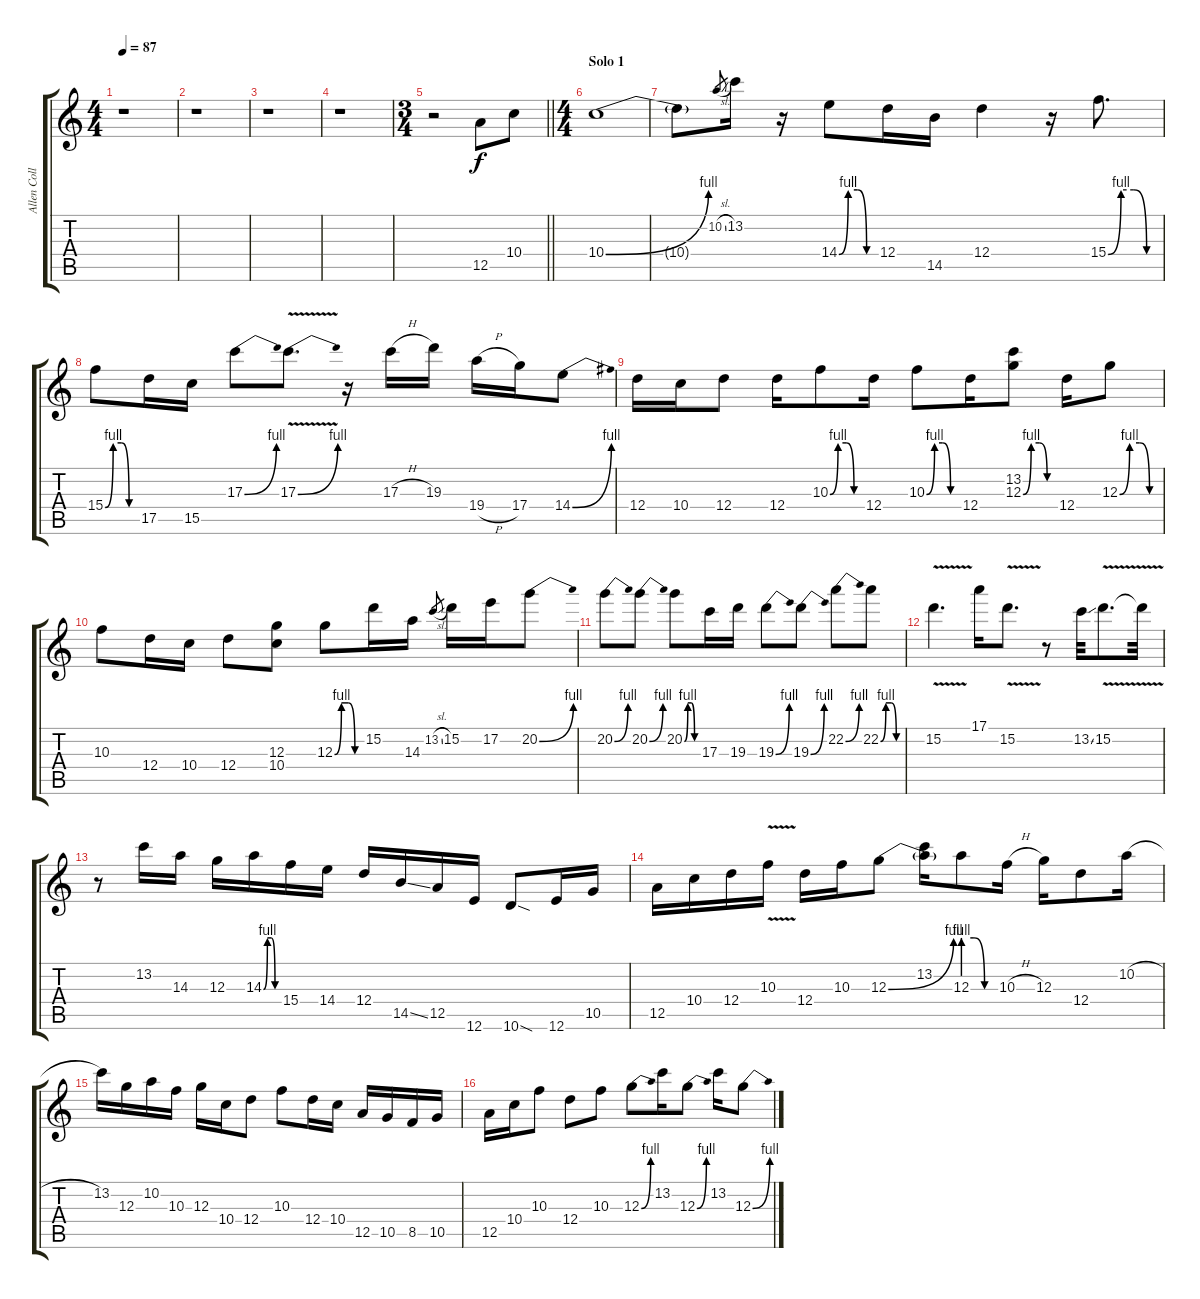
\track ("Allen Collins" "Allen Coll") {instrument overdrivenguitar}
\staff {score tabs}
\tuning (E4 B3 G3 D3 A2 E2) {hide}
\ts (4 4)
\tempo 87
\clef g2
\ks c
r.1{dy f} |
r.1 |
r.1 |
r.1 |
\ts (3 4)
\barLineRight lightlight
r.2 12.5.8 10.4.8 |
\ts (4 4)
\section ("" "Solo 1")
10.4{be (bend 0 0 60 4)}.1 |
10.4{t}.8 10.2{sl}.8{gr} 13.2.16 r.16 14.4{be (custom 0 0 15 4 30 4 45 0 60 0)}.8 12.4.16 14.5.16 12.4.4 r.16 15.4{be (custom 0 0 15 4 30 4 45 0 60 0)}.8{d} |
15.4{be (custom 0 0 15 4 30 4 45 0 60 0)}.8 17.5.16 15.5.16 17.3{be (bend 0 0 60 4)}.8 17.3{be (bend 0 0 60 4) v}.8{d} r.16 17.3{h}.16 19.3.16 19.4{h}.16 17.4.16 14.4{be (bend 0 0 60 4)}.8 |
12.4.16 10.4.16 12.4.8 12.4.16 10.3{be (custom 0 0 15 4 30 4 45 0 60 0)}.8 12.4.16 10.3{be (custom 0 0 15 4 30 4 45 0 60 0)}.8 12.4.16 (13.2 12.3{be (custom 0 0 15 4 30 4 45 0 60 0)}).8 12.4.16 12.3{be (custom 0 0 15 4 30 4 45 0 60 0)}.8 |
10.3.8 12.4.16 10.4.16 12.4.8 (12.3 10.4).8 12.3{be (custom 0 0 15 4 30 4 45 0 60 0)}.8 15.2.16 14.3.16 13.2{sl}.8{gr} 15.2.16 17.2.16 20.2{be (bend 0 0 60 4)}.8 |
20.2{be (bend 0 0 60 4)}.8 20.2{be (bend 0 0 60 4)}.8 20.2{be (custom 0 0 15 4 30 4 45 0 60 0)}.8 17.3.16 19.3.16 19.3{be (bend 0 0 60 4)}.8 19.3{be (bend 0 0 60 4)}.8 22.2{be (bend 0 0 60 4)}.8 22.2{be (custom 0 0 15 4 30 4 45 0 60 0)}.8 |
15.2{v}.4{d} 17.1.16 15.2{v}.8{d} r.8 13.2{ss}.32 15.2{v}.8{d} 15.2{t}.32 |
r.8 13.2.16 14.3.16 12.3.16 14.3{be (custom 0 0 15 4 30 4 45 0 60 0)}.16 15.4.16 14.4.16 12.4.16 14.5{ss}.16 12.5.16 12.6.16 10.6{sod}.8 12.6.16 10.5.16 |
12.5.16 10.4.16 12.4.16 10.3{v}.16 12.4.16 10.3.16 12.3{be (bend 0 0 60 4)}.8 (13.2 12.3{t}).16 12.3{be (custom 0 4 20 4 40 0 60 0)}.8 10.3{h}.16 12.3.16 12.4.8 10.2{h}.16 |
13.2.16 12.3.16 10.2.16 10.3.16 12.3.16 10.4.16 12.4.8 10.3.8 12.4.16 10.4.16 12.5.16 10.5.16 8.5.16 10.5.16 |
12.5.16 10.4.16 10.3.8 12.4.8 10.3.8 12.3{be (bend 0 0 60 4)}.8 13.2.16 12.3{be (bend 0 0 60 4)}.8 13.2.16 12.3{be (bend 0 0 60 4)}.8
